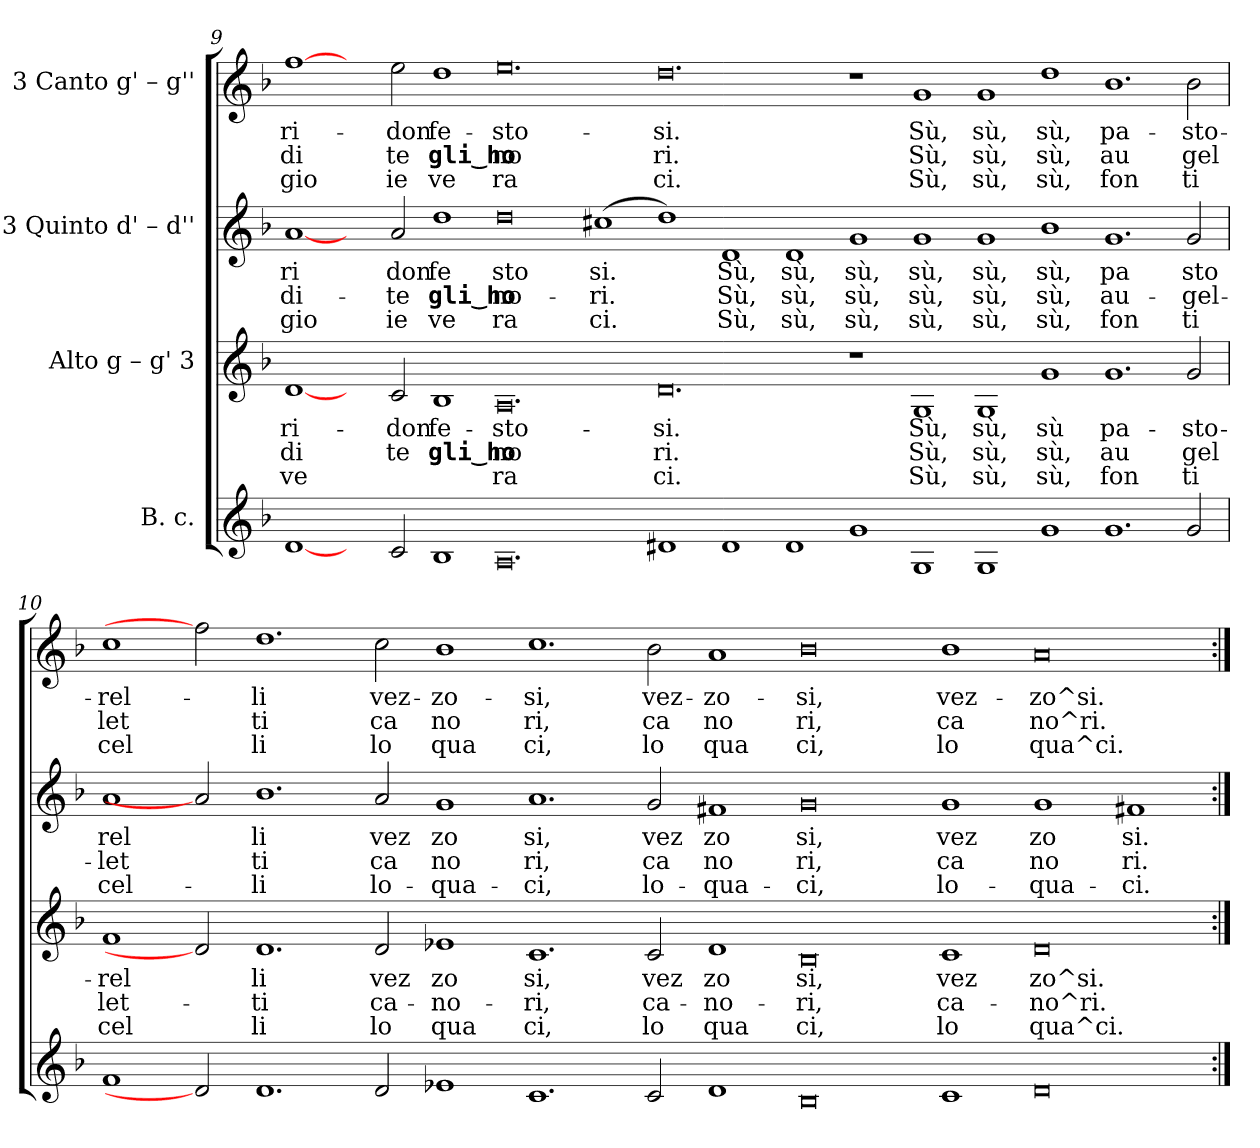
**kern	**kern	**text	**text	**text	**kern	**text	**text	**text	**kern	**text	**text	**text
*part4	*part3	*part3	*part3	*part3	*part2	*part2	*part2	*part2	*part1	*part1	*part1	*part1
*staff4	*staff3	*staff3	*staff3	*staff3	*staff2	*staff2	*staff2	*staff2	*staff1	*staff1	*staff1	*staff1
*I"B. c.	*I"Alto  g – g'  3	*	*	*	*I"3  Quinto  d' – d''	*	*	*	*I"3  Canto  g' – g''	*	*	*
!!LO:LB:g=z
*clefG2	*clefG2	*	*	*	*clefG2	*	*	*	*clefG2	*	*	*
*k[b-]	*k[b-]	*	*	*	*k[b-]	*	*	*	*k[b-]	*	*	*
*F:	*F:	*	*	*	*F:	*	*	*	*F:	*	*	*
=9	=9	=9	=9	=9	=9	=9	=9	=9	=9	=9	=9	=9
!	!	!LO:LY:b:cj	!LO:LY:b:cj	!LO:LY:b:cj	!	!LO:LY:b:cj	!LO:LY:b:cj	!LO:LY:b:cj	!	!LO:LY:b:rj	!LO:LY:b:rj	!LO:LY:b:rj
[1d	[1d	ri-	-di	ve	[1a	ri	di-	-gio	[1ff	ri-	-di	gio
2ryy	2ryy	.	.	.	2ryy	.	.	.	2ryy	.	.	.
!	!	!LO:LY:b:cj	!LO:LY:b:cj	!LO:LY:b:cj	!	!LO:LY:b:cj	!LO:LY:b:cj	!LO:LY:b:cj	!	!LO:LY:b:rj	!LO:LY:b:rj	!LO:LY:b:rj
2c/	2c/	don	te	.	2a/	don	te	ie	2ee\	don	te	ie
!	!	!LO:LY:b:cj	!LO:LY:b:cj	!LO:LY:b:cj	!	!LO:LY:b:cj	!LO:LY:b:cj	!LO:LY:b:cj	!	!LO:LY:b:rj	!LO:LY:b:rj	!LO:LY:b:rj
1B-	1B-	fe-	-gli‿ho	.	1dd	fe	gli‿ho-	-ve	1dd	fe-	-gli‿ho	ve
!	!	!LO:LY:b:cj	!LO:LY:b:cj	!LO:LY:b:cj	!	!LO:LY:b:cj	!LO:LY:b:cj	!LO:LY:b:cj	!	!LO:LY:b:rj	!LO:LY:b:rj	!LO:LY:b:rj
0.A	0.A	sto-	-no	ra	0dd	sto	no-	-ra	0.ee	sto-	-no	ra
!	!	!	!	!	!	!LO:LY:b:cj	!LO:LY:b:cj	!LO:LY:b:cj	!	!	!	!
.	.	.	.	.	(>1cc#X	si.	ri.	ci.	.	.	.	.
!	!	!LO:LY:b:cj	!LO:LY:b:cj	!LO:LY:b:cj	!	!LO:LY:b:cj	!LO:LY:b:cj	!LO:LY:b:cj	!	!LO:LY:b:rj	!LO:LY:b:rj	!LO:LY:b:rj
1d#	0.d	si.	ri.	ci.	1dd)	.	.	.	0.dd	si.	ri.	ci.
!	!	!	!	!	!	!LO:LY:b:cj	!LO:LY:b:cj	!LO:LY:b:cj	!	!	!	!
1d#	.	.	.	.	1d	Sù,	Sù,	Sù,	.	.	.	.
!	!	!	!	!	!	!LO:LY:b:cj	!LO:LY:b:cj	!LO:LY:b:cj	!	!	!	!
1d#	.	.	.	.	1d	sù,	sù,	sù,	.	.	.	.
!	!	!	!	!	!	!LO:LY:b:cj	!LO:LY:b:cj	!LO:LY:b:cj	!	!	!	!
1g	1r	.	.	.	1g	sù,	sù,	sù,	1r	.	.	.
!	!	!LO:LY:b:cj	!LO:LY:b:cj	!LO:LY:b:cj	!	!LO:LY:b:cj	!LO:LY:b:cj	!LO:LY:b:cj	!	!LO:LY:b:rj	!LO:LY:b:rj	!LO:LY:b:rj
1G	1G	Sù,	Sù,	Sù,	1g	sù,	sù,	sù,	1g	Sù,	Sù,	Sù,
!	!	!LO:LY:b:cj	!LO:LY:b:cj	!LO:LY:b:cj	!	!LO:LY:b:cj	!LO:LY:b:cj	!LO:LY:b:cj	!	!LO:LY:b:rj	!LO:LY:b:rj	!LO:LY:b:rj
1G	1G	sù,	sù,	sù,	1g	sù,	sù,	sù,	1g	sù,	sù,	sù,
!	!	!LO:LY:b:cj	!LO:LY:b:cj	!LO:LY:b:cj	!	!LO:LY:b:cj	!LO:LY:b:cj	!LO:LY:b:cj	!	!LO:LY:b:rj	!LO:LY:b:rj	!LO:LY:b:rj
1g	1g	sù	sù,	sù,	1b-	sù,	sù,	sù,	1dd	sù,	sù,	sù,
!	!	!LO:LY:b:cj	!LO:LY:b:cj	!LO:LY:b:cj	!	!LO:LY:b:cj	!LO:LY:b:cj	!LO:LY:b:cj	!	!LO:LY:b:rj	!LO:LY:b:rj	!LO:LY:b:rj
1.g	1.g	pa-	-au	fon	1.g	pa	au-	-fon	1.b-	pa-	-au	fon
!	!	!LO:LY:b:cj	!LO:LY:b:cj	!LO:LY:b:cj	!	!LO:LY:b:cj	!LO:LY:b:cj	!LO:LY:b:cj	!	!LO:LY:b:rj	!LO:LY:b:rj	!LO:LY:b:rj
2g/	2g/	sto-	-gel	ti	2g/	sto	gel-	-ti	2b-\	sto-	-gel	ti
!!LO:LB:g=z
=10	=10	=10	=10	=10	=10	=10	=10	=10	=10	=10	=10	=10
!	!	!LO:LY:b:cj	!LO:LY:b:cj	!LO:LY:b:cj	!	!LO:LY:b:cj	!LO:LY:b:cj	!LO:LY:b:cj	!	!LO:LY:b:rj	!LO:LY:b:rj	!LO:LY:b:rj
1f	1f	rel	let-	-cel	1a	rel	let	cel-	1cc	rel-	-let	cel
2d]	2d]	.	.	.	2a]	.	.	.	2ff]	.	.	.
!	!	!LO:LY:b:cj	!LO:LY:b:cj	!LO:LY:b:cj	!	!LO:LY:b:cj	!LO:LY:b:cj	!LO:LY:b:cj	!	!LO:LY:b:rj	!LO:LY:b:rj	!LO:LY:b:rj
1.d	1.d	li	ti	li	1.b-	-li	ti	li	1.dd	li	ti	li
!	!	!LO:LY:b:cj	!LO:LY:b:cj	!LO:LY:b:cj	!	!LO:LY:b:cj	!LO:LY:b:cj	!LO:LY:b:cj	!	!LO:LY:b:rj	!LO:LY:b:rj	!LO:LY:b:rj
2d/	2d/	vez	ca-	-lo	2a/	vez	ca	lo-	2cc\	vez-	-ca	lo
!	!	!LO:LY:b:cj	!LO:LY:b:cj	!LO:LY:b:cj	!	!LO:LY:b:cj	!LO:LY:b:cj	!LO:LY:b:cj	!	!LO:LY:b:rj	!LO:LY:b:rj	!LO:LY:b:rj
1e-X	1e-X	zo	no-	-qua	1g	-zo	no	qua-	1b-	zo-	-no	qua
!	!	!LO:LY:b:cj	!LO:LY:b:cj	!LO:LY:b:cj	!	!LO:LY:b:cj	!LO:LY:b:cj	!LO:LY:b:cj	!	!LO:LY:b:rj	!LO:LY:b:rj	!LO:LY:b:rj
1.c	1.c	si,	ri,	ci,	1.a	-si,	ri,	ci,	1.cc	si,	ri,	ci,
!	!	!LO:LY:b:cj	!LO:LY:b:cj	!LO:LY:b:cj	!	!LO:LY:b:cj	!LO:LY:b:cj	!LO:LY:b:cj	!	!LO:LY:b:rj	!LO:LY:b:rj	!LO:LY:b:rj
2c/	2c/	vez	ca-	-lo	2g/	vez	ca	lo-	2b-\	vez-	-ca	lo
!	!	!LO:LY:b:cj	!LO:LY:b:cj	!LO:LY:b:cj	!	!LO:LY:b:cj	!LO:LY:b:cj	!LO:LY:b:cj	!	!LO:LY:b:rj	!LO:LY:b:rj	!LO:LY:b:rj
1d	1d	zo	no-	-qua	1f#X	-zo	no	qua-	1a	zo-	-no	qua
!	!	!LO:LY:b:cj	!LO:LY:b:cj	!LO:LY:b:cj	!	!LO:LY:b:cj	!LO:LY:b:cj	!LO:LY:b:cj	!	!LO:LY:b:rj	!LO:LY:b:rj	!LO:LY:b:rj
0B-	0B-	si,	ri,	ci,	0g	-si,	ri,	ci,	0b-	si,	ri,	ci,
!	!	!LO:LY:b:cj	!LO:LY:b:cj	!LO:LY:b:cj	!	!LO:LY:b:cj	!LO:LY:b:cj	!LO:LY:b:cj	!	!LO:LY:b:rj	!LO:LY:b:rj	!LO:LY:b:rj
1c	1c	vez	ca-	-lo	1g	vez	ca	lo-	1b-	vez-	-ca	lo
!	!	!LO:LY:b:cj	!LO:LY:b:cj	!LO:LY:b:cj	!	!LO:LY:b:cj	!LO:LY:b:cj	!LO:LY:b:cj	!	!LO:LY:b:rj	!LO:LY:b:rj	!LO:LY:b:rj
0d	0d	zo^si.	no^ri.-	-qua^ci.	1g	-zo	no	qua-	0a	zo^si.-	-no^ri.	qua^ci.
!	!	!	!	!	!	!LO:LY:b:cj	!LO:LY:b:cj	!LO:LY:b:cj	!	!	!	!
.	.	.	.	.	1f#X	-si.	ri.	ci.	.	.	.	.
=:|!	=:|!	=:|!	=:|!	=:|!	=:|!	=:|!	=:|!	=:|!	=:|!	=:|!	=:|!	=:|!
*-	*-	*-	*-	*-	*-	*-	*-	*-	*-	*-	*-	*-
